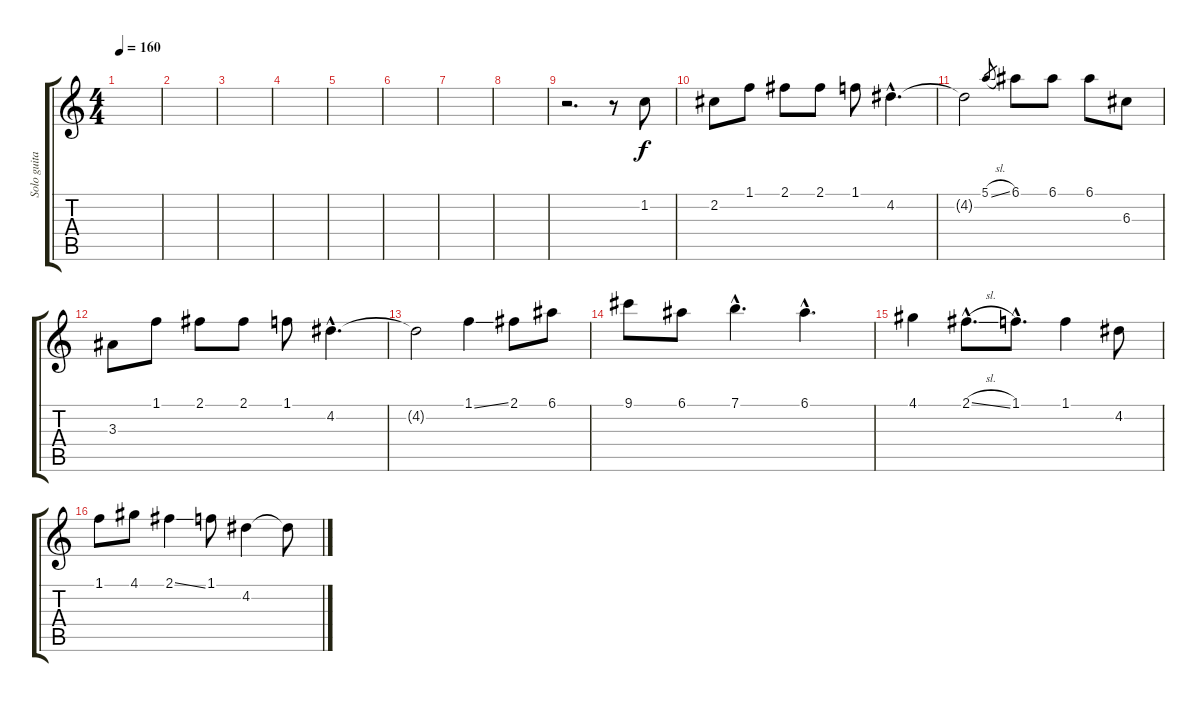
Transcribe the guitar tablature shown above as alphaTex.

\track ("Solo guitar" "Solo guita") {instrument acousticguitarnylon}
\staff {score tabs}
\tuning (E4 B3 G3 D3 A2 E2) {hide}
\ts (4 4)
\tempo 160
\clef g2
\ks c
|
|
|
|
|
|
|
|
r.2{d} r.8 1.2.8 |
2.2.8 1.1.8 2.1.8 2.1.8 1.1.8 4.2{hac}.4{d} |
4.2{t}.2 5.1{sl}.8{gr} 6.1.8 6.1.8 6.1.8 6.3.8 |
3.3.8 1.1.8 2.1.8 2.1.8 1.1.8 4.2{hac}.4{d} |
4.2{t}.2 1.1{ss}.4 2.1.8 6.1.8 |
9.1.8 6.1.8 7.1{hac}.4{d} 6.1{hac}.4{d} |
4.1.4 2.1{sl hac}.8{d} 1.1{hac}.8{d} 1.1.4 4.2.8 |
1.1.8 4.1.8 2.1{ss}.4 1.1.8 4.2.4 4.2{t}.8
